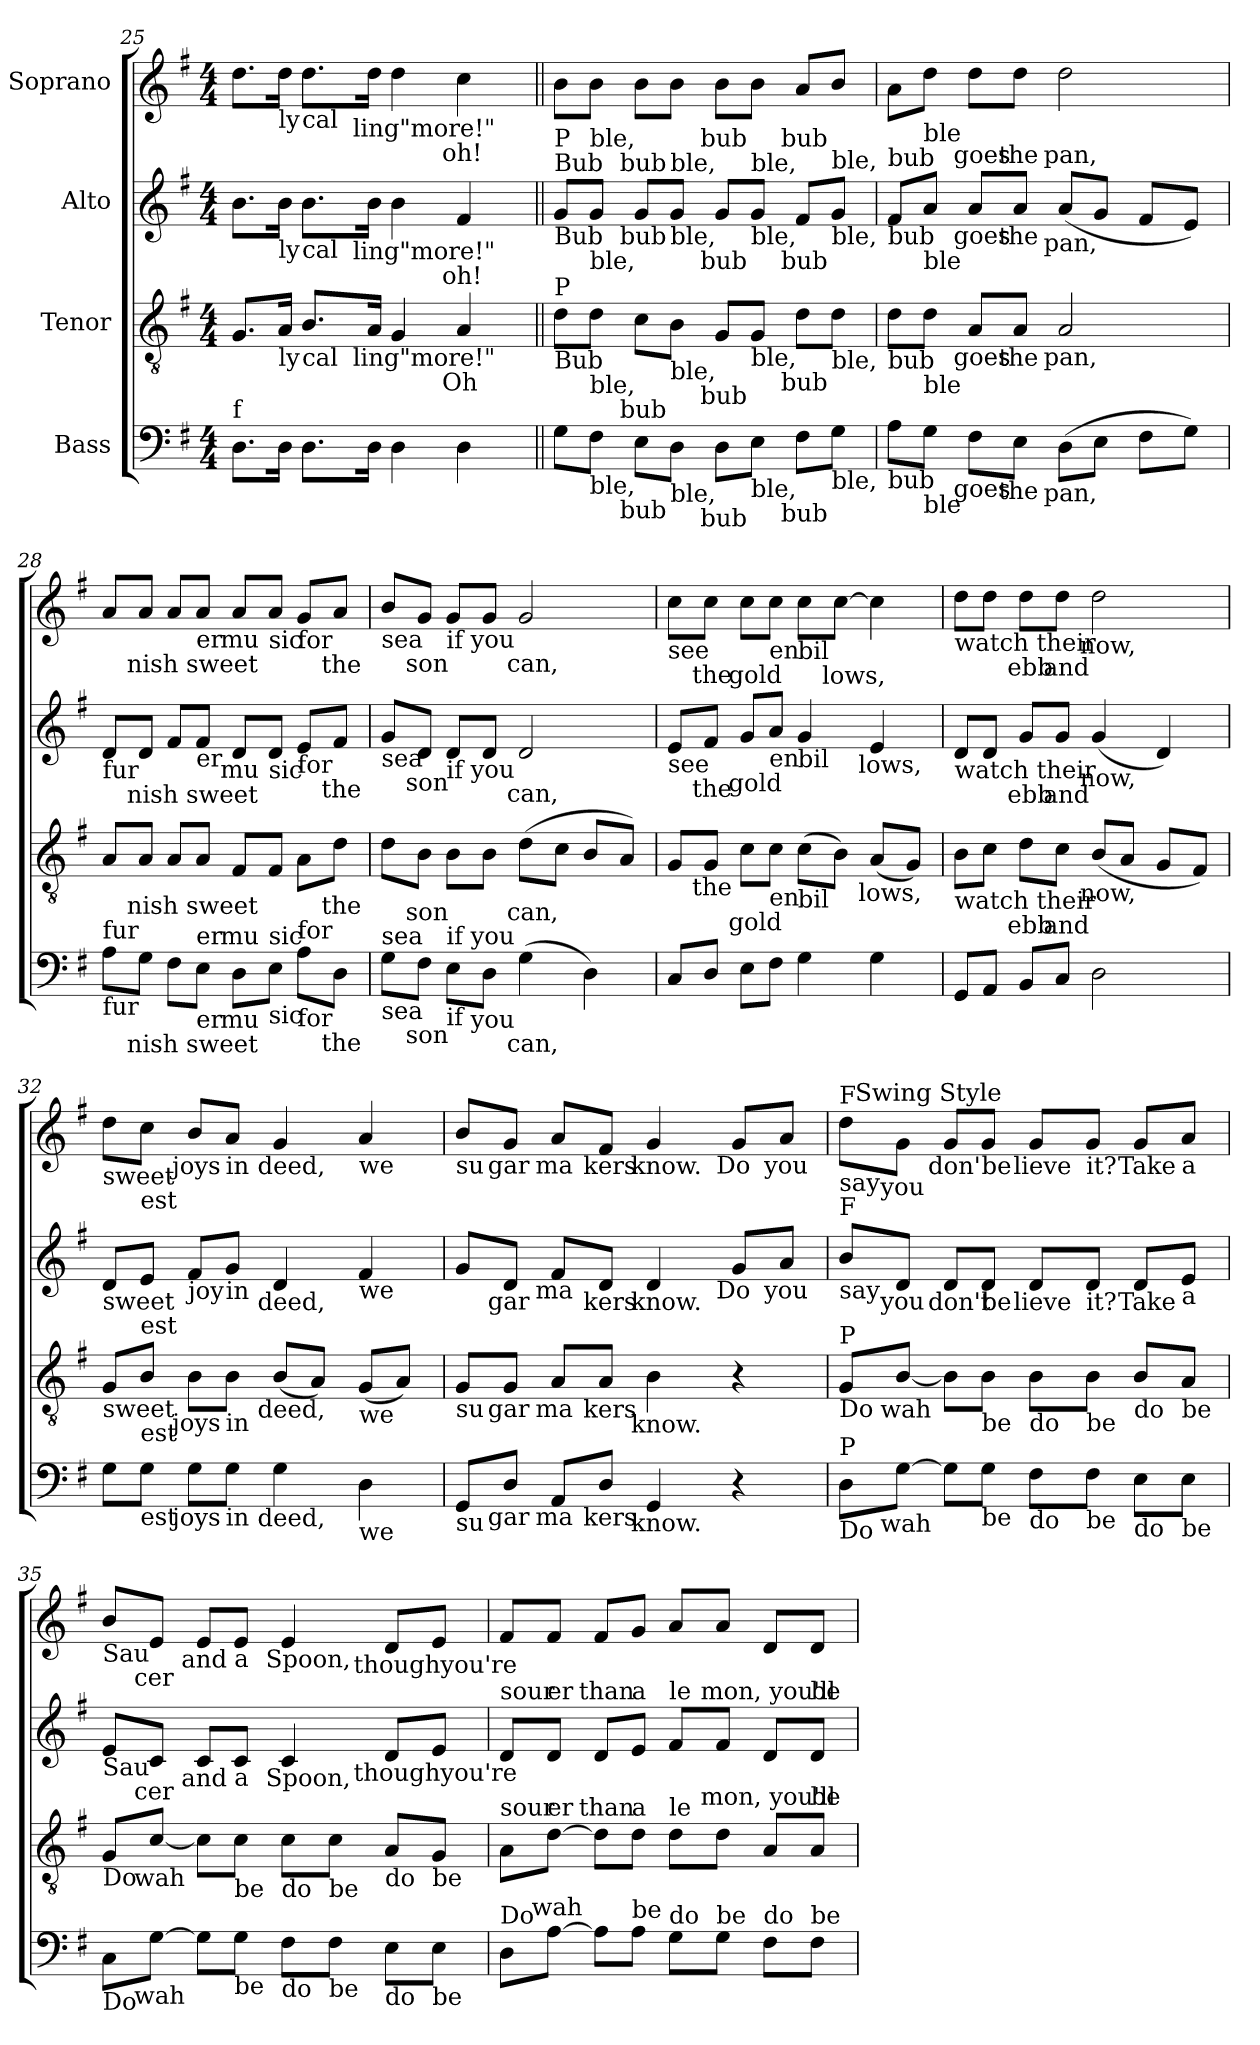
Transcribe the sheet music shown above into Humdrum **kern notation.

**kern	**kern	**kern	**kern
*part4	*part3	*part2	*part1
*staff4	*staff3	*staff2	*staff1
*I"Bass	*I"Tenor	*I"Alto	*I"Soprano
*clefF4	*clefGv2	*clefG2	*clefG2
*ITrd7c12	*	*	*
*k[f#]	*k[f#]	*k[f#]	*k[f#]
*G:	*G:	*G:	*G:
*M4/4	*M4/4	*M4/4	*M4/4
=25	=25	=25	=25
!	!	!	!LO:TX:b:t=loud
!	!	!	!LO:TX:a:t=f
!	!	!LO:TX:b:t=loud	!
!	!	!LO:TX:a:t=f	!
!	!LO:TX:b:t=loud	!	!
!	!LO:TX:a:t=f	!	!
!LO:TX:a:t=f	!	!	!
*	*^	*^	*^
*	*	*^	*	*^	*	*^
8.DD\L	8.G/L	4ryy	2ryy	8.b\L	4ryy	2ryy	8.dd\L	4ryy	2ryy
!	!	!	!	!	!	!	!LO:TX:b:t=ly	!	!
!	!	!	!	!LO:TX:b:t=ly	!	!	!	!	!
!	!LO:TX:b:t=ly	!	!	!	!	!	!	!	!
16DD\Jk	16A/Jk	.	.	16b\Jk	.	.	16dd\Jk	.	.
!	!	!	!	!	!	!	!LO:TX:b:t=cal	!	!
!	!	!	!	!LO:TX:b:t=cal	!	!	!	!	!
!	!LO:TX:b:t=cal	!	!	!	!	!	!	!	!
8.DD\L	8.B/L	8ryy	.	8.b\L	8ryy	.	8.dd\L	8ryy	.
.	.	32ryy	.	.	32ryy	.	.	32ryy	.
!	!	!	!	!	!	!	!	!LO:TX:b:t=ling"more!"	!
!	!	!	!	!	!LO:TX:b:t=ling"more!"	!	!	!	!
!	!	!LO:TX:b:t=ling"more!"	!	!	!	!	!	!	!
.	.	2ryy	.	.	2ryy	.	.	2ryy	.
16DD\Jk	16A/Jk	.	.	16b\Jk	.	.	16dd\Jk	.	.
4DD\	4G/	.	8..ryy	4b\	.	8..ryy	4dd\	.	8..ryy
!	!	!	!	!	!	!	!	!	!LO:TX:b:t=oh!
!	!	!	!	!	!	!LO:TX:b:t=oh!	!	!	!
!	!	!	!LO:TX:b:t=Oh	!	!	!	!	!	!
.	.	.	4ryy	.	.	4ryy	.	.	4ryy
4DD\	4A/	.	.	4f#/	.	.	4cc\	.	.
.	.	16.ryy	.	.	16.ryy	.	.	16.ryy	.
.	.	.	32ryy	.	.	32ryy	.	.	32ryy
!!LO:PB:g=z
=26||	=26||	=26||	=26||	=26||	=26||	=26||	=26||	=26||	=26||
!	!	!	!	!LO:TX:b:t=Bub	!	!	!	!	!
!	!	!	!	!LO:TX:a:t=Bub	!	!	!	!	!
!	!	!	!	!LO:TX:a:t=P	!	!	!	!	!
!	!LO:TX:b:t=Bub	!	!	!	!	!	!	!	!
!	!LO:TX:a:t=P	!	!	!	!	!	!	!	!
!LO:TX:b:t=Bub	!	!	!	!	!	!	!	!	!
!LO:TX:a:t=P	!	!	!	!	!	!	!	!	!
*^	*	*	*	*	*	*	*	*	*
*	*^	*	*	*	*	*	*	*v	*v	*v
8GG\L	8..ryy	4...ryy	8d\L	8..ryy	4...ryy	8g/L	8..ryy	4...ryy	8b\L
!	!	!	!	!	!	!LO:TX:b:t=ble,	!	!	!
!	!	!	!	!	!	!LO:TX:a:t=ble,	!	!	!
!	!	!	!LO:TX:b:t=ble,	!	!	!	!	!	!
!LO:TX:b:t=ble,	!	!	!	!	!	!	!	!	!
8FF#\J	.	.	8d\J	.	.	8g/J	.	.	8b\J
!	!	!	!	!	!	!	!LO:TX:b:t=bub	!	!
!	!	!	!	!	!	!	!LO:TX:a:t=bub	!	!
!	!	!	!	!LO:TX:b:t=bub	!	!	!	!	!
!	!LO:TX:b:t=bub	!	!	!	!	!	!	!	!
.	2ryy	.	.	2ryy	.	.	2ryy	.	.
8EE\L	.	.	8c\L	.	.	8g/L	.	.	8b\L
!	!	!	!	!	!	!LO:TX:b:t=ble,	!	!	!
!	!	!	!	!	!	!LO:TX:a:t=ble,	!	!	!
!	!	!	!LO:TX:b:t=ble,	!	!	!	!	!	!
!LO:TX:b:t=ble,	!	!	!	!	!	!	!	!	!
8DD\J	.	.	8B\J	.	.	8g/J	.	.	8b\J
!	!	!	!	!	!	!	!	!LO:TX:b:t=bub	!
!	!	!	!	!	!	!	!	!LO:TX:a:t=bub	!
!	!	!	!	!	!LO:TX:b:t=bub	!	!	!	!
!	!	!LO:TX:b:t=bub	!	!	!	!	!	!	!
.	.	2ryy	.	.	2ryy	.	.	2ryy	.
8DD\L	.	.	8G/L	.	.	8g/L	.	.	8b\L
!	!	!	!	!	!	!LO:TX:b:t=ble,	!	!	!
!	!	!	!	!	!	!LO:TX:a:t=ble,	!	!	!
!	!	!	!LO:TX:b:t=ble,	!	!	!	!	!	!
!LO:TX:b:t=ble,	!	!	!	!	!	!	!	!	!
8EE\J	.	.	8G/J	.	.	8g/J	.	.	8b\J
!	!	!	!	!	!	!	!LO:TX:b:t=bub	!	!
!	!	!	!	!	!	!	!LO:TX:a:t=bub	!	!
!	!	!	!	!LO:TX:b:t=bub	!	!	!	!	!
!	!LO:TX:b:t=bub	!	!	!	!	!	!	!	!
.	4ryy	.	.	4ryy	.	.	4ryy	.	.
8FF#\L	.	.	8d\L	.	.	8f#/L	.	.	8a/L
!	!	!	!	!	!	!LO:TX:b:t=ble,	!	!	!
!	!	!	!	!	!	!LO:TX:a:t=ble,	!	!	!
!	!	!	!LO:TX:b:t=ble,	!	!	!	!	!	!
!LO:TX:b:t=ble,	!	!	!	!	!	!	!	!	!
8GG\J	.	.	8d\J	.	.	8g/J	.	.	8b/J
.	32ryy	32ryy	.	32ryy	32ryy	.	32ryy	32ryy	.
=27	=27	=27	=27	=27	=27	=27	=27	=27	=27
!	!	!	!	!	!	!LO:TX:b:t=bub	!	!	!
!	!	!	!	!	!	!LO:TX:a:t=bub	!	!	!
!	!	!	!LO:TX:b:t=bub	!	!	!	!	!	!
!LO:TX:b:t=bub	!	!	!	!	!	!	!	!	!
*	*	*^	*	*	*^	*	*	*^	*
8AA\L	8..ryy	4ryy	4...ryy	8d\L	8..ryy	4ryy	4...ryy	8f#/L	8..ryy	4ryy	4...ryy	8a\L
!	!	!	!	!	!	!	!	!LO:TX:a:t=ble	!	!	!	!
!	!	!	!	!	!	!	!	!LO:TX:b:t=ble	!	!	!	!
!	!	!	!	!LO:TX:b:t=ble	!	!	!	!	!	!	!	!
!LO:TX:b:t=ble	!	!	!	!	!	!	!	!	!	!	!	!
8GG\J	.	.	.	8d\J	.	.	.	8a/J	.	.	.	8dd\J
!	!	!	!	!	!	!	!	!	!LO:TX:b:t=goes	!	!	!
!	!	!	!	!	!	!	!	!	!LO:TX:a:t=goes	!	!	!
!	!	!	!	!	!LO:TX:b:t=goes	!	!	!	!	!	!	!
!	!LO:TX:b:t=goes	!	!	!	!	!	!	!	!	!	!	!
.	2ryy	.	.	.	2ryy	.	.	.	2ryy	.	.	.
8FF#\L	.	16.ryy	.	8A/L	.	16.ryy	.	8a/L	.	16.ryy	.	8dd\L
!	!	!	!	!	!	!	!	!	!	!LO:TX:b:t=the	!	!
!	!	!	!	!	!	!	!	!	!	!LO:TX:a:t=the	!	!
!	!	!	!	!	!	!LO:TX:b:t=the	!	!	!	!	!	!
!	!	!LO:TX:b:t=the	!	!	!	!	!	!	!	!	!	!
.	.	2ryy	.	.	.	2ryy	.	.	.	2ryy	.	.
8EE\J	.	.	.	8A/J	.	.	.	8a/J	.	.	.	8dd\J
!	!	!	!	!	!	!	!	!	!	!	!LO:TX:b:t=pan,	!
!	!	!	!	!	!	!	!	!	!	!	!LO:TX:a:t=pan,	!
!	!	!	!	!	!	!	!LO:TX:b:t=pan,	!	!	!	!	!
!	!	!	!LO:TX:b:t=pan,	!	!	!	!	!	!	!	!	!
.	.	.	2ryy	.	.	.	2ryy	.	.	.	2ryy	.
(>8DD\L	.	.	.	2A/	.	.	.	(<8a/L	.	.	.	2dd\
8EE\J	.	.	.	.	.	.	.	8g/J	.	.	.	.
.	4ryy	.	.	.	4ryy	.	.	.	4ryy	.	.	.
8FF#\L	.	.	.	.	.	.	.	8f#/L	.	.	.	.
.	.	8ryy	.	.	.	8ryy	.	.	.	8ryy	.	.
8GG\J)	.	.	.	.	.	.	.	8e/J)	.	.	.	.
.	32ryy	32ryy	32ryy	.	32ryy	32ryy	32ryy	.	32ryy	32ryy	32ryy	.
!!LO:LB:g=z
=28	=28	=28	=28	=28	=28	=28	=28	=28	=28	=28	=28	=28
!	!	!	!	!	!	!	!	!	!	!	!	!LO:TX:b:t=fur
!	!	!	!	!	!	!	!	!LO:TX:b:t=fur	!	!	!	!
!LO:TX:b:t=fur	!	!	!	!	!	!	!	!	!	!	!	!
!LO:TX:a:t=fur	!	!	!	!	!	!	!	!	!	!	!	!
*	*	*	*	*	*	*	*	*	*	*	*	*^
*	*	*v	*v	*	*	*	*	*	*	*v	*v	*	*^
*	*	*	*v	*v	*v	*v	*	*	*	*	*	*
8AA\L	16.ryy	4...ryy	8A/L	8d/L	16.ryy	4...ryy	8a/L	16.ryy	4...ryy
!	!	!	!	!	!	!	!	!LO:TX:b:t=nish sweet	!
!	!	!	!	!	!LO:TX:b:t=nish sweet	!	!	!	!
!	!LO:TX:b:t=nish sweet	!	!	!	!	!	!	!	!
!	!LO:TX:a:t=nish sweet	!	!	!	!	!	!	!	!
.	2ryy	.	.	.	2ryy	.	.	2ryy	.
8GG\J	.	.	8A/J	8d/J	.	.	8a/J	.	.
8FF#\L	.	.	8A/L	8f#/L	.	.	8a/L	.	.
!	!	!	!	!	!	!	!LO:TX:b:t=er	!	!
!	!	!	!	!LO:TX:b:t=er	!	!	!	!	!
!LO:TX:b:t=er	!	!	!	!	!	!	!	!	!
!LO:TX:a:t=er	!	!	!	!	!	!	!	!	!
8EE\J	.	.	8A/J	8f#/J	.	.	8a/J	.	.
!	!	!	!	!	!	!	!	!	!LO:TX:b:t=mu
!	!	!	!	!	!	!LO:TX:b:t=mu	!	!	!
!	!	!LO:TX:b:t=mu	!	!	!	!	!	!	!
!	!	!LO:TX:a:t=mu	!	!	!	!	!	!	!
.	.	2ryy	.	.	.	2ryy	.	.	2ryy
8DD\L	.	.	8F#/L	8d/L	.	.	8a/L	.	.
.	4ryy	.	.	.	4ryy	.	.	4ryy	.
!	!	!	!	!	!	!	!LO:TX:b:t=sic	!	!
!	!	!	!	!LO:TX:b:t=sic	!	!	!	!	!
!LO:TX:b:t=sic	!	!	!	!	!	!	!	!	!
!LO:TX:a:t=sic	!	!	!	!	!	!	!	!	!
8EE\J	.	.	8F#/J	8d/J	.	.	8a/J	.	.
!	!	!	!	!	!	!	!LO:TX:b:t=for	!	!
!	!	!	!	!LO:TX:b:t=for	!	!	!	!	!
!LO:TX:b:t=for	!	!	!	!	!	!	!	!	!
!LO:TX:a:t=for	!	!	!	!	!	!	!	!	!
8AA\L	.	.	8A\L	8e/L	.	.	8g/L	.	.
!	!	!	!	!	!	!	!	!LO:TX:b:t=the	!
!	!	!	!	!	!LO:TX:b:t=the	!	!	!	!
!	!LO:TX:b:t=the	!	!	!	!	!	!	!	!
!	!LO:TX:a:t=the	!	!	!	!	!	!	!	!
.	8ryy	.	.	.	8ryy	.	.	8ryy	.
8DD\J	.	.	8d\J	8f#/J	.	.	8a/J	.	.
.	32ryy	32ryy	.	.	32ryy	32ryy	.	32ryy	32ryy
=29	=29	=29	=29	=29	=29	=29	=29	=29	=29
!	!	!	!	!	!	!	!LO:TX:b:t=sea	!	!
!	!	!	!	!LO:TX:b:t=sea	!	!	!	!	!
!LO:TX:b:t=sea	!	!	!	!	!	!	!	!	!
!LO:TX:a:t=sea	!	!	!	!	!	!	!	!	!
*	*	*^	*	*	*	*^	*	*	*^
8GG\L	16.ryy	4ryy	4...ryy	8d\L	8g/L	16.ryy	4ryy	4...ryy	8b/L	16.ryy	4ryy	4...ryy
!	!	!	!	!	!	!	!	!	!	!LO:TX:b:t=son	!	!
!	!	!	!	!	!	!LO:TX:b:t=son	!	!	!	!	!	!
!	!LO:TX:b:t=son	!	!	!	!	!	!	!	!	!	!	!
!	!LO:TX:a:t=son	!	!	!	!	!	!	!	!	!	!	!
.	2ryy	.	.	.	.	2ryy	.	.	.	2ryy	.	.
8FF#\J	.	.	.	8B\J	8d/J	.	.	.	8g/J	.	.	.
!	!	!	!	!	!	!	!	!	!LO:TX:b:t=if	!	!	!
!	!	!	!	!	!LO:TX:b:t=if	!	!	!	!	!	!	!
!LO:TX:b:t=if	!	!	!	!	!	!	!	!	!	!	!	!
!LO:TX:a:t=if	!	!	!	!	!	!	!	!	!	!	!	!
8EE\L	.	16.ryy	.	8B\L	8d/L	.	16.ryy	.	8g/L	.	16.ryy	.
!	!	!	!	!	!	!	!	!	!	!	!LO:TX:b:t=you	!
!	!	!	!	!	!	!	!LO:TX:b:t=you	!	!	!	!	!
!	!	!LO:TX:b:t=you	!	!	!	!	!	!	!	!	!	!
!	!	!LO:TX:a:t=you	!	!	!	!	!	!	!	!	!	!
.	.	2ryy	.	.	.	.	2ryy	.	.	.	2ryy	.
8DD\J	.	.	.	8B\J	8d/J	.	.	.	8g/J	.	.	.
!	!	!	!	!	!	!	!	!	!	!	!	!LO:TX:b:t=can,
!	!	!	!	!	!	!	!	!LO:TX:b:t=can,	!	!	!	!
!	!	!	!LO:TX:b:t=can,	!	!	!	!	!	!	!	!	!
!	!	!	!LO:TX:a:t=can,	!	!	!	!	!	!	!	!	!
.	.	.	2ryy	.	.	.	.	2ryy	.	.	.	2ryy
(>4GG\	.	.	.	(>8d\L	2d/	.	.	.	2g/	.	.	.
.	4ryy	.	.	.	.	4ryy	.	.	.	4ryy	.	.
.	.	.	.	8c\J	.	.	.	.	.	.	.	.
4DD\)	.	.	.	8B/L	.	.	.	.	.	.	.	.
.	8ryy	8ryy	.	.	.	8ryy	8ryy	.	.	8ryy	8ryy	.
.	.	.	.	8A/J)	.	.	.	.	.	.	.	.
.	32ryy	32ryy	32ryy	.	.	32ryy	32ryy	32ryy	.	32ryy	32ryy	32ryy
!!LO:LB:g=z
=30	=30	=30	=30	=30	=30	=30	=30	=30	=30	=30	=30	=30
!	!	!	!	!	!	!	!	!	!LO:TX:b:t=see	!	!	!
!	!	!	!	!	!LO:TX:b:t=see	!	!	!	!	!	!	!
!	!	!	!	!LO:TX:b:t=see	!	!	!	!	!	!	!	!
*	*	*	*	*^	*	*	*	*	*	*	*	*
*	*	*	*	*	*	*	*	*v	*v	*	*	*	*
*v	*v	*v	*v	*	*^	*	*	*	*	*	*v	*v
8CC/L	8G/L	16.ryy	8..ryy	8e/L	16.ryy	8..ryy	8cc\L	16.ryy	8..ryy
!	!	!	!	!	!	!	!	!LO:TX:b:t=the	!
!	!	!	!	!	!LO:TX:b:t=the	!	!	!	!
!	!	!LO:TX:b:t=the	!	!	!	!	!	!	!
.	.	2ryy	.	.	2ryy	.	.	2ryy	.
8DD/J	8G/J	.	.	8f#/J	.	.	8cc\J	.	.
!	!	!	!	!	!	!	!	!	!LO:TX:b:t=gold
!	!	!	!	!	!	!LO:TX:b:t=gold	!	!	!
!	!	!	!LO:TX:b:t=gold	!	!	!	!	!	!
.	.	.	2ryy	.	.	2ryy	.	.	2ryy
8EE\L	8c\L	.	.	8g/L	.	.	8cc\L	.	.
!	!	!	!	!	!	!	!LO:TX:b:t=en	!	!
!	!	!	!	!LO:TX:b:t=en	!	!	!	!	!
!	!LO:TX:b:t=en	!	!	!	!	!	!	!	!
8FF#\J	8c\J	.	.	8a/J	.	.	8cc\J	.	.
!	!	!	!	!	!	!	!LO:TX:b:t=bil	!	!
!	!	!	!	!LO:TX:b:t=bil	!	!	!	!	!
!	!LO:TX:b:t=bil	!	!	!	!	!	!	!	!
4GG\	(>8c\L	.	.	4g/	.	.	8cc\L	.	.
!	!	!	!	!	!	!	!	!LO:TX:b:t=lows,	!
.	.	4ryy	.	.	4ryy	.	.	4ryy	.
.	8B\J)	.	.	.	.	.	[>8cc\J	.	.
!	!	!	!	!	!	!LO:TX:b:t=lows,	!	!	!
!	!	!	!LO:TX:b:t=lows,	!	!	!	!	!	!
.	.	.	4ryy	.	.	4ryy	.	.	4ryy
4GG\	(<8A/L	.	.	4e/	.	.	4cc\]	.	.
.	.	8ryy	.	.	8ryy	.	.	8ryy	.
.	8G/J)	.	.	.	.	.	.	.	.
.	.	32ryy	32ryy	.	32ryy	32ryy	.	32ryy	32ryy
=31	=31	=31	=31	=31	=31	=31	=31	=31	=31
!	!	!	!	!	!	!	!LO:TX:b:t=watch their	!	!
!	!	!	!	!LO:TX:b:t=watch their	!	!	!	!	!
!	!LO:TX:b:t=watch their	!	!	!	!	!	!	!	!
*	*	*	*^	*	*	*^	*	*	*^
8GGG/L	8B\L	8..ryy	4ryy	4...ryy	8d/L	8..ryy	4ryy	4...ryy	8dd\L	8..ryy	4ryy	4...ryy
8AAA/J	8c\J	.	.	.	8d/J	.	.	.	8dd\J	.	.	.
!	!	!	!	!	!	!	!	!	!	!LO:TX:b:t=ebb	!	!
!	!	!	!	!	!	!LO:TX:b:t=ebb	!	!	!	!	!	!
!	!	!LO:TX:b:t=ebb	!	!	!	!	!	!	!	!	!	!
.	.	2ryy	.	.	.	2ryy	.	.	.	2ryy	.	.
8BBB/L	8d\L	.	16.ryy	.	8g/L	.	16.ryy	.	8dd\L	.	16.ryy	.
!	!	!	!	!	!	!	!	!	!	!	!LO:TX:b:t=and	!
!	!	!	!	!	!	!	!LO:TX:b:t=and	!	!	!	!	!
!	!	!	!LO:TX:b:t=and	!	!	!	!	!	!	!	!	!
.	.	.	2ryy	.	.	.	2ryy	.	.	.	2ryy	.
8CC/J	8c\J	.	.	.	8g/J	.	.	.	8dd\J	.	.	.
!	!	!	!	!	!	!	!	!	!	!	!	!LO:TX:b:t=now,
!	!	!	!	!	!	!	!	!LO:TX:b:t=now,	!	!	!	!
!	!	!	!	!LO:TX:b:t=now,	!	!	!	!	!	!	!	!
.	.	.	.	2ryy	.	.	.	2ryy	.	.	.	2ryy
2DD\	(<8B/L	.	.	.	(<4g/	.	.	.	2dd\	.	.	.
.	8A/J	.	.	.	.	.	.	.	.	.	.	.
.	.	4ryy	.	.	.	4ryy	.	.	.	4ryy	.	.
.	8G/L	.	.	.	4d/)	.	.	.	.	.	.	.
.	.	.	8ryy	.	.	.	8ryy	.	.	.	8ryy	.
.	8F#/J)	.	.	.	.	.	.	.	.	.	.	.
.	.	32ryy	32ryy	32ryy	.	32ryy	32ryy	32ryy	.	32ryy	32ryy	32ryy
!!LO:PB:g=z
=32	=32	=32	=32	=32	=32	=32	=32	=32	=32	=32	=32	=32
!	!	!	!	!	!	!	!	!	!LO:TX:b:t=sweet	!	!	!
!	!	!	!	!	!LO:TX:b:t=sweet	!	!	!	!	!	!	!
!	!LO:TX:b:t=sweet	!	!	!	!	!	!	!	!	!	!	!
!LO:TX:b:t=sweet	!	!	!	!	!	!	!	!	!	!	!	!
*^	*	*	*	*	*	*	*	*	*	*	*	*
*	*	*	*	*v	*v	*	*	*	*	*	*	*v	*v
*	*^	*	*	*	*	*v	*v	*v	*	*	*
8GG\L	8..ryy	4...ryy	8G/L	8..ryy	4...ryy	8d/L	4...ryy	8dd\L	8..ryy	4...ryy
!	!	!	!	!	!	!	!	!LO:TX:b:t=est	!	!
!	!	!	!	!	!	!LO:TX:b:t=est	!	!	!	!
!	!	!	!LO:TX:b:t=est	!	!	!	!	!	!	!
!LO:TX:b:t=est	!	!	!	!	!	!	!	!	!	!
8GG\J	.	.	8B/J	.	.	8e/J	.	8cc\J	.	.
!	!	!	!	!	!	!	!	!	!LO:TX:b:t=joys	!
!	!	!	!	!LO:TX:b:t=joys	!	!	!	!	!	!
!	!LO:TX:b:t=joys	!	!	!	!	!	!	!	!	!
.	2ryy	.	.	2ryy	.	.	.	.	2ryy	.
!	!	!	!	!	!	!LO:TX:b:t=joy	!	!	!	!
8GG\L	.	.	8B\L	.	.	8f#/L	.	8b/L	.	.
!	!	!	!	!	!	!	!	!LO:TX:b:t=in	!	!
!	!	!	!	!	!	!LO:TX:b:t=in	!	!	!	!
!	!	!	!LO:TX:b:t=in	!	!	!	!	!	!	!
!LO:TX:b:t=in	!	!	!	!	!	!	!	!	!	!
8GG\J	.	.	8B\J	.	.	8g/J	.	8a/J	.	.
!	!	!	!	!	!	!	!	!	!	!LO:TX:b:t=deed,
!	!	!	!	!	!	!	!LO:TX:b:t=deed,	!	!	!
!	!	!	!	!	!LO:TX:b:t=deed,	!	!	!	!	!
!	!	!LO:TX:b:t=deed,	!	!	!	!	!	!	!	!
.	.	2ryy	.	.	2ryy	.	2ryy	.	.	2ryy
4GG\	.	.	(<8B/L	.	.	4d/	.	4g/	.	.
.	.	.	8A/J)	.	.	.	.	.	.	.
.	4ryy	.	.	4ryy	.	.	.	.	4ryy	.
!	!	!	!	!	!	!	!	!LO:TX:b:t=we	!	!
!	!	!	!	!	!	!LO:TX:b:t=we	!	!	!	!
!	!	!	!LO:TX:b:t=we	!	!	!	!	!	!	!
!LO:TX:b:t=we	!	!	!	!	!	!	!	!	!	!
4DD\	.	.	(<8G/L	.	.	4f#/	.	4a/	.	.
.	.	.	8A/J)	.	.	.	.	.	.	.
.	32ryy	32ryy	.	32ryy	32ryy	.	32ryy	.	32ryy	32ryy
=33	=33	=33	=33	=33	=33	=33	=33	=33	=33	=33
!	!	!	!	!	!	!	!	!LO:TX:b:t=su	!	!
!	!	!	!	!	!	!LO:TX:b:t=su	!	!	!	!
!	!	!	!LO:TX:b:t=su	!	!	!	!	!	!	!
!LO:TX:b:t=su	!	!	!	!	!	!	!	!	!	!
*	*^	*^	*	*^	*^	*^	*^	*	*^	*^
*	*	*	*	*	*	*	*	*	*	*	*	*^	*	*	*	*	*	*
8GGG/L	16.ryy	8..ryy	4ryy	4...ryy	8G/L	16.ryy	8..ryy	4ryy	4...ryy	8g/L	16.ryy	8..ryy	4ryy	4...ryy	8b/L	16.ryy	8..ryy	4ryy	4...ryy
!	!	!	!	!	!	!	!	!	!	!	!	!	!	!	!	!LO:TX:b:t=gar	!	!	!
!	!	!	!	!	!	!	!	!	!	!	!LO:TX:b:t=gar	!	!	!	!	!	!	!	!
!	!	!	!	!	!	!LO:TX:b:t=gar	!	!	!	!	!	!	!	!	!	!	!	!	!
!	!LO:TX:b:t=gar	!	!	!	!	!	!	!	!	!	!	!	!	!	!	!	!	!	!
.	2ryy	.	.	.	.	2ryy	.	.	.	.	2ryy	.	.	.	.	2ryy	.	.	.
8DD/J	.	.	.	.	8G/J	.	.	.	.	8d/J	.	.	.	.	8g/J	.	.	.	.
!	!	!	!	!	!	!	!	!	!	!	!	!	!	!	!	!	!LO:TX:b:t=ma	!	!
!	!	!	!	!	!	!	!	!	!	!	!	!LO:TX:b:t=ma	!	!	!	!	!	!	!
!	!	!	!	!	!	!	!LO:TX:b:t=ma	!	!	!	!	!	!	!	!	!	!	!	!
!	!	!LO:TX:b:t=ma	!	!	!	!	!	!	!	!	!	!	!	!	!	!	!	!	!
.	.	2ryy	.	.	.	.	2ryy	.	.	.	.	2ryy	.	.	.	.	2ryy	.	.
8AAA/L	.	.	16.ryy	.	8A/L	.	.	16.ryy	.	8f#/L	.	.	16.ryy	.	8a/L	.	.	16.ryy	.
!	!	!	!	!	!	!	!	!	!	!	!	!	!	!	!	!	!	!LO:TX:b:t=kers	!
!	!	!	!	!	!	!	!	!	!	!	!	!	!LO:TX:b:t=kers	!	!	!	!	!	!
!	!	!	!	!	!	!	!	!LO:TX:b:t=kers	!	!	!	!	!	!	!	!	!	!	!
!	!	!	!LO:TX:b:t=kers	!	!	!	!	!	!	!	!	!	!	!	!	!	!	!	!
.	.	.	2ryy	.	.	.	.	2ryy	.	.	.	.	2ryy	.	.	.	.	2ryy	.
8DD/J	.	.	.	.	8A/J	.	.	.	.	8d/J	.	.	.	.	8f#/J	.	.	.	.
!	!	!	!	!	!	!	!	!	!	!	!	!	!	!	!	!	!	!	!LO:TX:b:t=know.
!	!	!	!	!	!	!	!	!	!	!	!	!	!	!LO:TX:b:t=know.	!	!	!	!	!
!	!	!	!	!	!	!	!	!	!LO:TX:b:t=know.	!	!	!	!	!	!	!	!	!	!
!	!	!	!	!LO:TX:b:t=know.	!	!	!	!	!	!	!	!	!	!	!	!	!	!	!
.	.	.	.	2ryy	.	.	.	.	2ryy	.	.	.	.	2ryy	.	.	.	.	2ryy
4GGG/	.	.	.	.	4B\	.	.	.	.	4d/	.	.	.	.	4g/	.	.	.	.
.	4ryy	.	.	.	.	4ryy	.	.	.	.	4ryy	.	.	.	.	4ryy	.	.	.
!	!	!	!	!	!	!	!	!	!	!	!	!	!	!	!	!	!LO:TX:b:t=Do	!	!
!	!	!	!	!	!	!	!	!	!	!	!	!LO:TX:b:t=Do	!	!	!	!	!	!	!
.	.	4ryy	.	.	.	.	4ryy	.	.	.	.	4ryy	.	.	.	.	4ryy	.	.
4r	.	.	.	.	4r	.	.	.	.	8g/L	.	.	.	.	8g/L	.	.	.	.
!	!	!	!	!	!	!	!	!	!	!	!	!	!	!	!	!LO:TX:b:t=you	!	!	!
!	!	!	!	!	!	!	!	!	!	!	!LO:TX:b:t=you	!	!	!	!	!	!	!	!
.	8ryy	.	8ryy	.	.	8ryy	.	8ryy	.	.	8ryy	.	8ryy	.	.	8ryy	.	8ryy	.
.	.	.	.	.	.	.	.	.	.	8a/J	.	.	.	.	8a/J	.	.	.	.
.	32ryy	32ryy	32ryy	32ryy	.	32ryy	32ryy	32ryy	32ryy	.	32ryy	32ryy	32ryy	32ryy	.	32ryy	32ryy	32ryy	32ryy
!!LO:LB:g=z	!!	!!	!!	!!
=34	=34	=34	=34	=34	=34	=34	=34	=34	=34	=34	=34	=34	=34	=34	=34	=34	=34	=34	=34
!	!	!	!	!	!	!	!	!	!	!	!	!	!	!	!LO:TX:b:t=say	!	!	!	!
!	!	!	!	!	!	!	!	!	!	!	!	!	!	!	!LO:TX:a:t=F	!	!	!	!
!	!	!	!	!	!	!	!	!	!	!LO:TX:b:t=say	!	!	!	!	!	!	!	!	!
!	!	!	!	!	!	!	!	!	!	!LO:TX:a:t=F	!	!	!	!	!	!	!	!	!
!	!	!	!	!	!LO:TX:a:t=P	!	!	!	!	!	!	!	!	!	!	!	!	!	!
!	!	!	!	!	!LO:TX:b:t=Do	!	!	!	!	!	!	!	!	!	!	!	!	!	!
!LO:TX:a:t=P	!	!	!	!	!	!	!	!	!	!	!	!	!	!	!	!	!	!	!
!LO:TX:b:t=Do	!	!	!	!	!	!	!	!	!	!	!	!	!	!	!	!	!	!	!
*	*v	*v	*v	*v	*	*	*	*	*	*	*	*	*v	*v	*	*	*	*	*
*	*	*	*v	*v	*v	*v	*	*	*	*	*	*	*	*	*
8DD\L	16.ryy	8G/L	16.ryy	8b/L	16.ryy	8..ryy	4...ryy	8dd\L	32ryy	16.ryy	8..ryy	4...ryy
!	!	!	!	!	!	!	!	!	!LO:TX:a:t=Swing Style	!	!	!
.	.	.	.	.	.	.	.	.	2ryy	.	.	.
!	!	!	!	!	!	!	!	!	!	!LO:TX:b:t=you	!	!
!	!	!	!	!	!LO:TX:b:t=you	!	!	!	!	!	!	!
!	!	!	!LO:TX:b:t=wah	!	!	!	!	!	!	!	!	!
!	!LO:TX:b:t=wah	!	!	!	!	!	!	!	!	!	!	!
.	2ryy	.	2ryy	.	2ryy	.	.	.	.	2ryy	.	.
[>8GG\J	.	[>8B/J	.	8d/J	.	.	.	8g\J	.	.	.	.
!	!	!	!	!	!	!	!	!	!	!	!LO:TX:b:t=don'	!
!	!	!	!	!	!	!LO:TX:b:t=don't	!	!	!	!	!	!
.	.	.	.	.	.	2ryy	.	.	.	.	2ryy	.
8GG\L]	.	8B\L]	.	8d/L	.	.	.	8g/L	.	.	.	.
!	!	!	!	!	!	!	!	!LO:TX:b:t=be	!	!	!	!
!	!	!	!	!LO:TX:b:t=be	!	!	!	!	!	!	!	!
!	!	!LO:TX:b:t=be	!	!	!	!	!	!	!	!	!	!
!LO:TX:b:t=be	!	!	!	!	!	!	!	!	!	!	!	!
8GG\J	.	8B\J	.	8d/J	.	.	.	8g/J	.	.	.	.
!	!	!	!	!	!	!	!	!	!	!	!	!LO:TX:b:t=lieve
!	!	!	!	!	!	!	!LO:TX:b:t=lieve	!	!	!	!	!
.	.	.	.	.	.	.	2ryy	.	.	.	.	2ryy
!	!	!LO:TX:b:t=do	!	!	!	!	!	!	!	!	!	!
!LO:TX:b:t=do	!	!	!	!	!	!	!	!	!	!	!	!
8FF#\L	.	8B\L	.	8d/L	.	.	.	8g/L	.	.	.	.
.	.	.	.	.	.	.	.	.	4...ryy	.	.	.
.	4ryy	.	4ryy	.	4ryy	.	.	.	.	4ryy	.	.
!	!	!	!	!	!	!	!	!LO:TX:b:t=it?	!	!	!	!
!	!	!	!	!LO:TX:b:t=it?	!	!	!	!	!	!	!	!
!	!	!LO:TX:b:t=be	!	!	!	!	!	!	!	!	!	!
!LO:TX:b:t=be	!	!	!	!	!	!	!	!	!	!	!	!
8FF#\J	.	8B\J	.	8d/J	.	.	.	8g/J	.	.	.	.
!	!	!	!	!	!	!	!	!	!	!	!LO:TX:b:t=Take	!
!	!	!	!	!	!	!LO:TX:b:t=Take	!	!	!	!	!	!
.	.	.	.	.	.	4ryy	.	.	.	.	4ryy	.
!	!	!LO:TX:b:t=do	!	!	!	!	!	!	!	!	!	!
!LO:TX:b:t=do	!	!	!	!	!	!	!	!	!	!	!	!
8EE\L	.	8B/L	.	8d/L	.	.	.	8g/L	.	.	.	.
.	8ryy	.	8ryy	.	8ryy	.	.	.	.	8ryy	.	.
!	!	!	!	!	!	!	!	!LO:TX:b:t=a	!	!	!	!
!	!	!	!	!LO:TX:b:t=a	!	!	!	!	!	!	!	!
!	!	!LO:TX:b:t=be	!	!	!	!	!	!	!	!	!	!
!LO:TX:b:t=be	!	!	!	!	!	!	!	!	!	!	!	!
8EE\J	.	8A/J	.	8e/J	.	.	.	8a/J	.	.	.	.
.	32ryy	.	32ryy	.	32ryy	32ryy	32ryy	.	.	32ryy	32ryy	32ryy
=35	=35	=35	=35	=35	=35	=35	=35	=35	=35	=35	=35	=35
!	!	!	!	!	!	!	!	!LO:TX:b:t=Sau	!	!	!	!
!	!	!	!	!LO:TX:b:t=Sau	!	!	!	!	!	!	!	!
!	!	!LO:TX:b:t=Do	!	!	!	!	!	!	!	!	!	!
!LO:TX:b:t=Do	!	!	!	!	!	!	!	!	!	!	!	!
*	*	*	*	*	*	*	*^	*	*	*	*	*
8CC\L	16.ryy	8G/L	16.ryy	8e/L	16.ryy	8..ryy	4...ryy	2ryy	8b/L	16.ryy	8..ryy	4...ryy	2ryy
!	!	!	!	!	!	!	!	!	!	!LO:TX:b:t=cer	!	!	!
!	!	!	!	!	!LO:TX:b:t=cer	!	!	!	!	!	!	!	!
!	!	!	!LO:TX:b:t=wah	!	!	!	!	!	!	!	!	!	!
!	!LO:TX:b:t=wah	!	!	!	!	!	!	!	!	!	!	!	!
.	2ryy	.	2ryy	.	2ryy	.	.	.	.	2ryy	.	.	.
[>8GG\J	.	[>8c/J	.	8c/J	.	.	.	.	8e/J	.	.	.	.
!	!	!	!	!	!	!	!	!	!	!	!LO:TX:b:t=and	!	!
!	!	!	!	!	!	!LO:TX:b:t=and	!	!	!	!	!	!	!
.	.	.	.	.	.	2ryy	.	.	.	.	2ryy	.	.
8GG\L]	.	8c\L]	.	8c/L	.	.	.	.	8e/L	.	.	.	.
!	!	!	!	!	!	!	!	!	!LO:TX:b:t=a	!	!	!	!
!	!	!	!	!LO:TX:b:t=a	!	!	!	!	!	!	!	!	!
!	!	!LO:TX:b:t=be	!	!	!	!	!	!	!	!	!	!	!
!LO:TX:b:t=be	!	!	!	!	!	!	!	!	!	!	!	!	!
8GG\J	.	8c\J	.	8c/J	.	.	.	.	8e/J	.	.	.	.
!	!	!	!	!	!	!	!	!	!	!	!	!LO:TX:b:t=Spoon,	!
!	!	!	!	!	!	!	!LO:TX:b:t=Spoon,	!	!	!	!	!	!
.	.	.	.	.	.	.	2ryy	.	.	.	.	2ryy	.
!	!	!LO:TX:b:t=do	!	!	!	!	!	!	!	!	!	!	!
!LO:TX:b:t=do	!	!	!	!	!	!	!	!	!	!	!	!	!
8FF#\L	.	8c\L	.	4c/	.	.	.	8.ryy	4e/	.	.	.	8.ryy
.	4ryy	.	4ryy	.	4ryy	.	.	.	.	4ryy	.	.	.
!	!	!LO:TX:b:t=be	!	!	!	!	!	!	!	!	!	!	!
!LO:TX:b:t=be	!	!	!	!	!	!	!	!	!	!	!	!	!
8FF#\J	.	8c\J	.	.	.	.	.	.	.	.	.	.	.
!	!	!	!	!	!	!	!	!	!	!	!	!	!LO:TX:b:t=thoughyou're
!	!	!	!	!	!	!	!	!LO:TX:b:t=thoughyou're	!	!	!	!	!
.	.	.	.	.	.	.	.	4ryy	.	.	.	.	4ryy
.	.	.	.	.	.	4ryy	.	.	.	.	4ryy	.	.
!	!	!LO:TX:b:t=do	!	!	!	!	!	!	!	!	!	!	!
!LO:TX:b:t=do	!	!	!	!	!	!	!	!	!	!	!	!	!
8EE\L	.	8A/L	.	8d/L	.	.	.	.	8d/L	.	.	.	.
.	8ryy	.	8ryy	.	8ryy	.	.	.	.	8ryy	.	.	.
!	!	!LO:TX:b:t=be	!	!	!	!	!	!	!	!	!	!	!
!LO:TX:b:t=be	!	!	!	!	!	!	!	!	!	!	!	!	!
8EE\J	.	8G/J	.	8e/J	.	.	.	.	8e/J	.	.	.	.
.	.	.	.	.	.	.	.	16ryy	.	.	.	.	16ryy
.	32ryy	.	32ryy	.	32ryy	32ryy	32ryy	.	.	32ryy	32ryy	32ryy	.
!!LO:LB:g=z
=36	=36	=36	=36	=36	=36	=36	=36	=36	=36	=36	=36	=36	=36
!	!	!	!	!LO:TX:a:t=sour	!	!	!	!	!	!	!	!	!
!	!	!LO:TX:a:t=sour	!	!	!	!	!	!	!	!	!	!	!
!LO:TX:a:t=Do	!	!	!	!	!	!	!	!	!	!	!	!	!
*	*	*	*	*	*	*v	*v	*v	*	*	*	*	*
*	*	*	*^	*	*	*	*v	*v	*v	*v	*v
8DD\L	16.ryy	8A\L	8..ryy	2ryy	8d/L	8..ryy	2ryy	8f#/L
!	!LO:TX:a:t=wah	!	!	!	!	!	!	!
.	2ryy	.	.	.	.	.	.	.
!	!	!	!	!	!LO:TX:a:t=er	!	!	!
!	!	!LO:TX:a:t=er	!	!	!	!	!	!
[>8AA\J	.	[>8d\J	.	.	8d/J	.	.	8f#/J
!	!	!	!	!	!	!LO:TX:a:t=than	!	!
!	!	!	!LO:TX:a:t=than	!	!	!	!	!
.	.	.	2ryy	.	.	2ryy	.	.
8AA\L]	.	8d\L]	.	.	8d/L	.	.	8f#/L
!	!	!	!	!	!LO:TX:a:t=a	!	!	!
!	!	!LO:TX:a:t=a	!	!	!	!	!	!
!LO:TX:a:t=be	!	!	!	!	!	!	!	!
8AA\J	.	8d\J	.	.	8e/J	.	.	8g/J
!	!	!	!	!	!LO:TX:a:t=le	!	!	!
!	!	!LO:TX:a:t=le	!	!	!	!	!	!
!LO:TX:a:t=do	!	!	!	!	!	!	!	!
8GG\L	.	8d\L	.	16.ryy	8f#/L	.	16.ryy	8a/L
!	!	!	!	!	!	!	!LO:TX:a:t=mon, you'll	!
!	!	!	!	!LO:TX:a:t=mon, you'll	!	!	!	!
.	4ryy	.	.	4ryy	.	.	4ryy	.
!LO:TX:a:t=be	!	!	!	!	!	!	!	!
8GG\J	.	8d\J	.	.	8f#/J	.	.	8a/J
.	.	.	4ryy	.	.	4ryy	.	.
!LO:TX:a:t=do	!	!	!	!	!	!	!	!
8FF#\L	.	8A/L	.	.	8d/L	.	.	8d/L
.	8ryy	.	.	8ryy	.	.	8ryy	.
!	!	!	!	!	!LO:TX:a:t=be	!	!	!
!	!	!LO:TX:a:t=be	!	!	!	!	!	!
!LO:TX:a:t=be	!	!	!	!	!	!	!	!
8FF#\J	.	8A/J	.	.	8d/J	.	.	8d/J
.	32ryy	.	32ryy	32ryy	.	32ryy	32ryy	.
*v	*v	*	*	*	*v	*v	*v	*
*	*v	*v	*v	*	*
=	=	=	=
*-	*-	*-	*-
